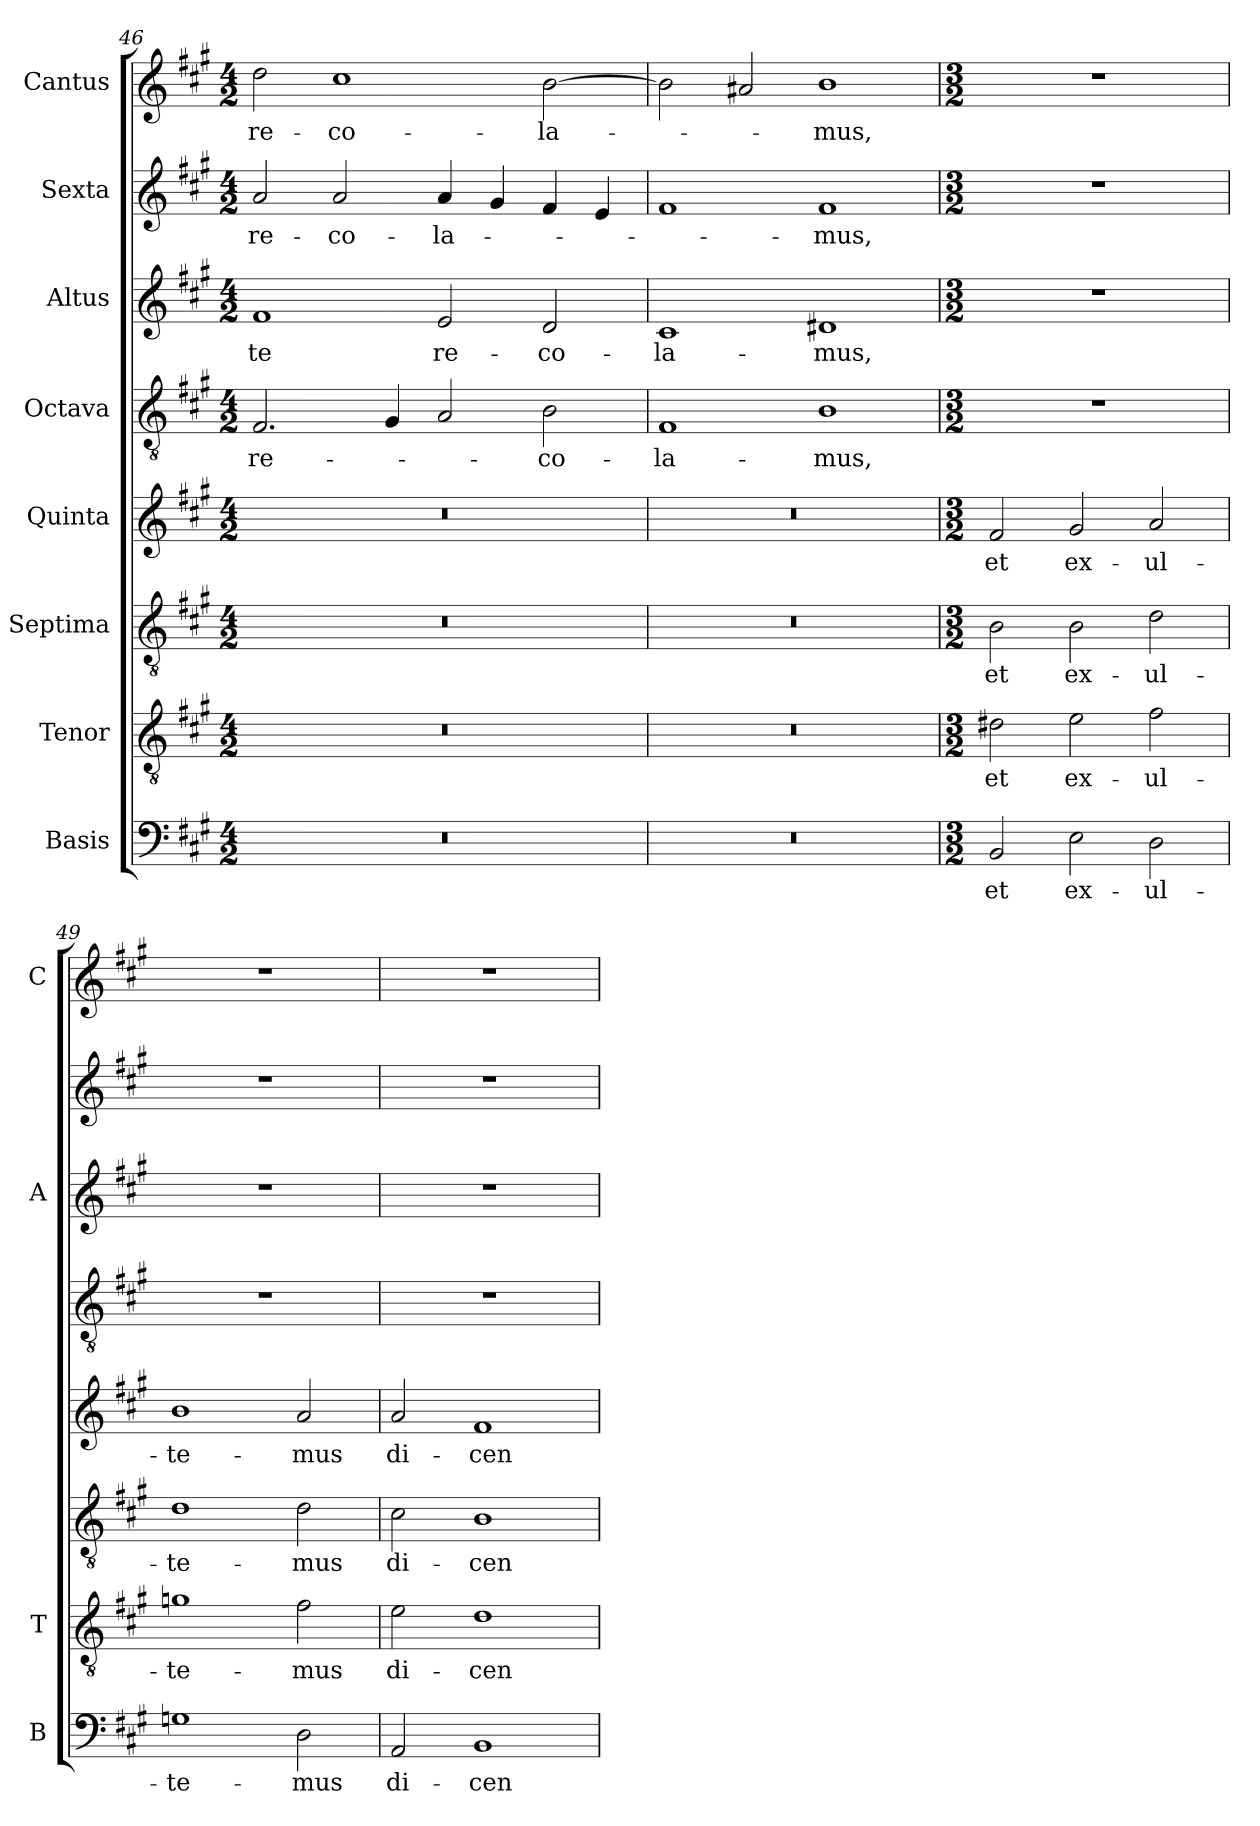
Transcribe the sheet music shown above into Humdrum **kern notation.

**kern	**text	**kern	**text	**kern	**text	**kern	**text	**kern	**text	**kern	**text	**kern	**text	**kern	**text
*part8	*part8	*part7	*part7	*part6	*part6	*part5	*part5	*part4	*part4	*part3	*part3	*part2	*part2	*part1	*part1
*staff8	*staff8	*staff7	*staff7	*staff6	*staff6	*staff5	*staff5	*staff4	*staff4	*staff3	*staff3	*staff2	*staff2	*staff1	*staff1
*I"Basis	*	*I"Tenor	*	*I"Septima	*	*I"Quinta	*	*I"Octava	*	*I"Altus	*	*I"Sexta	*	*I"Cantus	*
*I'B	*	*I'T	*	*	*	*	*	*	*	*I'A	*	*	*	*I'C	*
*clefF4	*	*clefGv2	*	*clefGv2	*	*clefG2	*	*clefGv2	*	*clefG2	*	*clefG2	*	*clefG2	*
*k[f#c#g#]	*	*k[f#c#g#]	*	*k[f#c#g#]	*	*k[f#c#g#]	*	*k[f#c#g#]	*	*k[f#c#g#]	*	*k[f#c#g#]	*	*k[f#c#g#]	*
*A:	*	*A:	*	*A:	*	*A:	*	*A:	*	*A:	*	*A:	*	*A:	*
*M4/2	*	*M4/2	*	*M4/2	*	*M4/2	*	*M4/2	*	*M4/2	*	*M4/2	*	*M4/2	*
=46	=46	=46	=46	=46	=46	=46	=46	=46	=46	=46	=46	=46	=46	=46	=46
!	!	!	!	!	!	!	!	!	!LO:LY:b	!	!LO:LY:b	!	!LO:LY:b	!	!LO:LY:b
0r	.	0r	.	0r	.	0r	.	2.F#/	re-	1f#	-te	2a/	re-	2dd\	re-
!	!	!	!	!	!	!	!	!	!	!	!	!	!LO:LY:b	!	!LO:LY:b
.	.	.	.	.	.	.	.	.	.	.	.	2a/	-co-	1cc#	-co-
.	.	.	.	.	.	.	.	4G#/	.	.	.	.	.	.	.
!	!	!	!	!	!	!	!	!	!	!	!LO:LY:b	!	!LO:LY:b	!	!
.	.	.	.	.	.	.	.	2A/	.	2e/	re-	4a/	-la-	.	.
.	.	.	.	.	.	.	.	.	.	.	.	4g#/	.	.	.
!	!	!	!	!	!	!	!	!	!LO:LY:b	!	!LO:LY:b	!	!	!	!LO:LY:b
.	.	.	.	.	.	.	.	2B\	-co-	2d/	-co-	4f#/	.	[2b\	-la-
.	.	.	.	.	.	.	.	.	.	.	.	4e/	.	.	.
!!LO:PB:g=z
=47	=47	=47	=47	=47	=47	=47	=47	=47	=47	=47	=47	=47	=47	=47	=47
!	!	!	!	!	!	!	!	!	!LO:LY:b	!	!LO:LY:b	!	!	!	!
0r	.	0r	.	0r	.	0r	.	1F#	-la-	1c#	-la-	1f#	.	2b\]	.
.	.	.	.	.	.	.	.	.	.	.	.	.	.	2a#X/	.
!	!	!	!	!	!	!	!	!	!LO:LY:b	!	!LO:LY:b	!	!LO:LY:b	!	!LO:LY:b
.	.	.	.	.	.	.	.	1B	-mus,	1d#X	-mus,	1f#	-mus,	1b	-mus,
=48	=48	=48	=48	=48	=48	=48	=48	=48	=48	=48	=48	=48	=48	=48	=48
*M3/2	*	*M3/2	*	*M3/2	*	*M3/2	*	*M3/2	*	*M3/2	*	*M3/2	*	*M3/2	*
!	!LO:LY:b	!	!LO:LY:b	!	!LO:LY:b	!	!LO:LY:b	!	!	!	!	!	!	!	!
2BB/	et	2d#X\	et	2B\	et	2f#/	et	1.r	.	1.r	.	1.r	.	1.r	.
!	!LO:LY:b	!	!LO:LY:b	!	!LO:LY:b	!	!LO:LY:b	!	!	!	!	!	!	!	!
2E\	ex-	2e\	ex-	2B\	ex-	2g#/	ex-	.	.	.	.	.	.	.	.
!	!LO:LY:b	!	!LO:LY:b	!	!LO:LY:b	!	!LO:LY:b	!	!	!	!	!	!	!	!
2D\	-ul-	2f#\	-ul-	2d\	-ul-	2a/	-ul-	.	.	.	.	.	.	.	.
=49	=49	=49	=49	=49	=49	=49	=49	=49	=49	=49	=49	=49	=49	=49	=49
!	!LO:LY:b	!	!LO:LY:b	!	!LO:LY:b	!	!LO:LY:b	!	!	!	!	!	!	!	!
1Gn	-te-	1gn	-te-	1d	-te-	1b	-te-	1.r	.	1.r	.	1.r	.	1.r	.
!	!LO:LY:b	!	!LO:LY:b	!	!LO:LY:b	!	!LO:LY:b	!	!	!	!	!	!	!	!
2D\	-mus	2f#\	-mus	2d\	-mus	2a/	-mus	.	.	.	.	.	.	.	.
=50	=50	=50	=50	=50	=50	=50	=50	=50	=50	=50	=50	=50	=50	=50	=50
!	!LO:LY:b	!	!LO:LY:b	!	!LO:LY:b	!	!LO:LY:b	!	!	!	!	!	!	!	!
2AA/	di-	2e\	di-	2c#\	di-	2a/	di-	1.r	.	1.r	.	1.r	.	1.r	.
!	!LO:LY:b	!	!LO:LY:b	!	!LO:LY:b	!	!LO:LY:b	!	!	!	!	!	!	!	!
1BB	-cen-	1d	-cen-	1B	-cen-	1f#	-cen-	.	.	.	.	.	.	.	.
=	=	=	=	=	=	=	=	=	=	=	=	=	=	=	=
*-	*-	*-	*-	*-	*-	*-	*-	*-	*-	*-	*-	*-	*-	*-	*-
